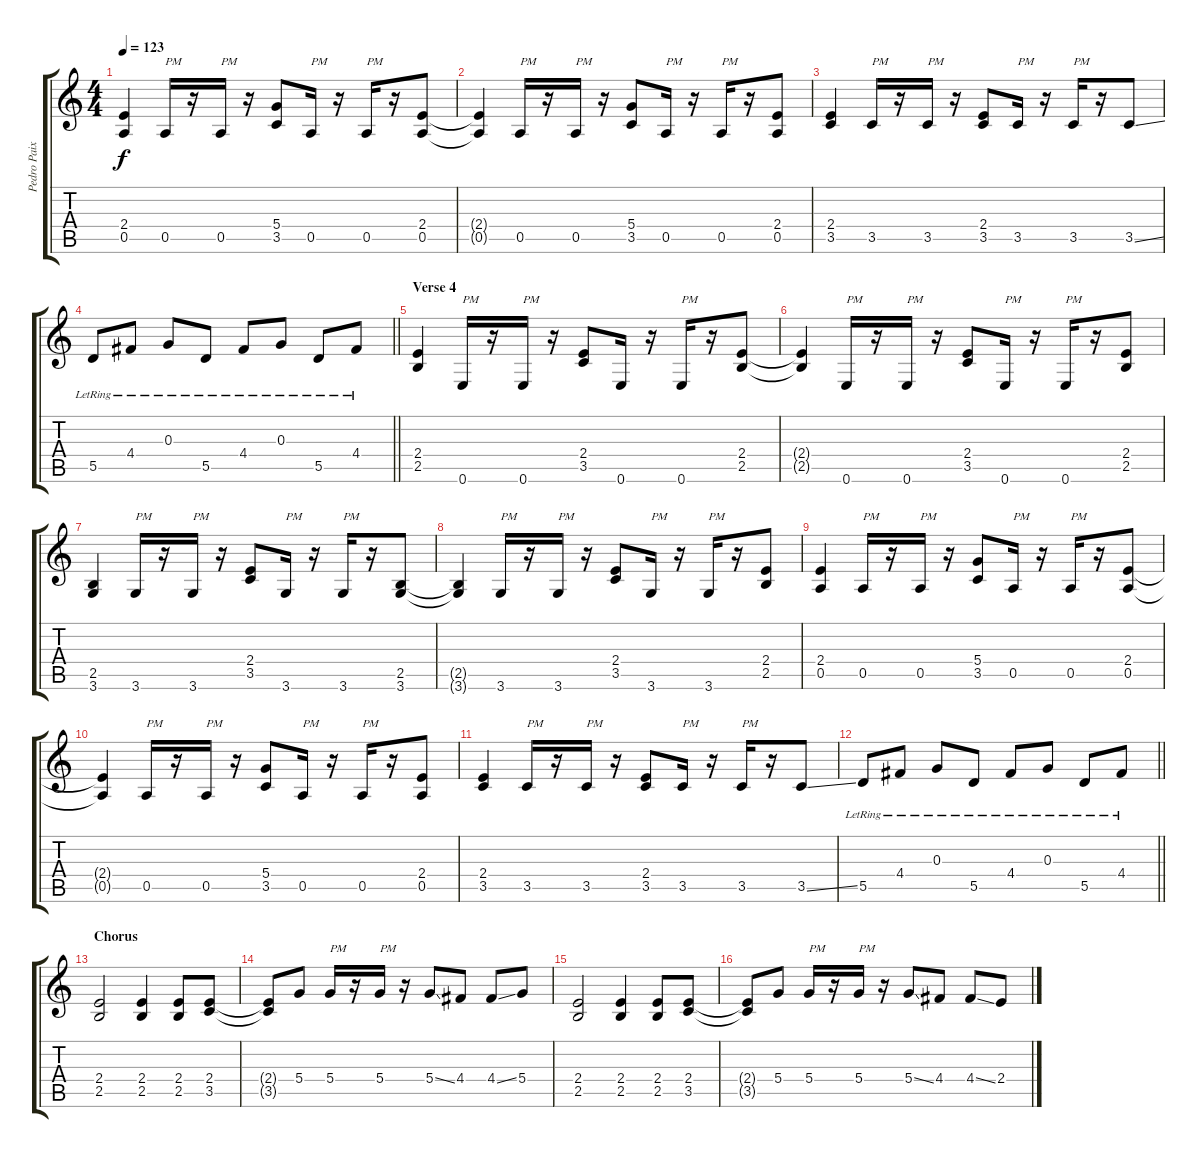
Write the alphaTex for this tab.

\track ("" "Pedro Paix") {instrument overdrivenguitar}
\staff {score tabs}
\tuning (E4 B3 G3 D3 A2 E2) {hide}
\ts (4 4)
\tempo 123
\clef g2
\ks c
(2.4 0.5).4{dy f} 0.5.16{txt "PM"} r.16 0.5.16{txt "PM"} r.16 (5.4 3.5).8 0.5.16{txt "PM"} r.16 0.5.16{txt "PM"} r.16 (2.4 0.5).8 |
(2.4{t} 0.5{t}).4 0.5.16{txt "PM"} r.16 0.5.16{txt "PM"} r.16 (5.4 3.5).8 0.5.16{txt "PM"} r.16 0.5.16{txt "PM"} r.16 (2.4 0.5).8 |
(2.4 3.5).4 3.5.16{txt "PM"} r.16 3.5.16{txt "PM"} r.16 (2.4 3.5).8 3.5.16{txt "PM"} r.16 3.5.16{txt "PM"} r.16 3.5{ss}.8 |
\barLineRight lightlight
5.5{lr}.8 4.4{lr}.8 0.3{lr}.8 5.5{lr}.8 4.4{lr}.8 0.3{lr}.8 5.5{lr}.8 4.4{lr}.8 |
\section ("" "Verse 4")
(2.4 2.5).4 0.6.16{txt "PM"} r.16 0.6.16{txt "PM"} r.16 (2.4 3.5).8 0.6.16{txt ""} r.16 0.6.16{txt "PM"} r.16 (2.4 2.5).8 |
(2.4{t} 2.5{t}).4 0.6.16{txt "PM"} r.16 0.6.16{txt "PM"} r.16 (2.4 3.5).8 0.6.16{txt "PM"} r.16 0.6.16{txt "PM"} r.16 (2.4 2.5).8 |
(2.5 3.6).4 3.6.16{txt "PM"} r.16 3.6.16{txt "PM"} r.16 (2.4 3.5).8 3.6.16{txt "PM"} r.16 3.6.16{txt "PM"} r.16 (2.5 3.6).8 |
(2.5{t} 3.6{t}).4 3.6.16{txt "PM"} r.16 3.6.16{txt "PM"} r.16 (2.4 3.5).8 3.6.16{txt "PM"} r.16 3.6.16{txt "PM"} r.16 (2.4 2.5).8 |
(2.4 0.5).4 0.5.16{txt "PM"} r.16 0.5.16{txt "PM"} r.16 (5.4 3.5).8 0.5.16{txt "PM"} r.16 0.5.16{txt "PM"} r.16 (2.4 0.5).8 |
(2.4{t} 0.5{t}).4 0.5.16{txt "PM"} r.16 0.5.16{txt "PM"} r.16 (5.4 3.5).8 0.5.16{txt "PM"} r.16 0.5.16{txt "PM"} r.16 (2.4 0.5).8 |
(2.4 3.5).4 3.5.16{txt "PM"} r.16 3.5.16{txt "PM"} r.16 (2.4 3.5).8 3.5.16{txt "PM"} r.16 3.5.16{txt "PM"} r.16 3.5{ss}.8 |
\barLineRight lightlight
5.5{lr}.8 4.4{lr}.8 0.3{lr}.8 5.5{lr}.8 4.4{lr}.8 0.3{lr}.8 5.5{lr}.8 4.4{lr}.8 |
\section ("" "Chorus")
(2.4 2.5).2 (2.4 2.5).4 (2.4 2.5).8 (2.4 3.5).8 |
(2.4{t} 3.5{t}).8 5.4.8 5.4.16{txt "PM"} r.16 5.4.16{txt "PM"} r.16 5.4{ss}.8 4.4.8 4.4{ss}.8 5.4.8 |
(2.4 2.5).2 (2.4 2.5).4 (2.4 2.5).8 (2.4 3.5).8 |
(2.4{t} 3.5{t}).8 5.4.8 5.4.16{txt "PM"} r.16 5.4.16{txt "PM"} r.16 5.4{ss}.8 4.4.8 4.4{ss}.8 2.4.8
